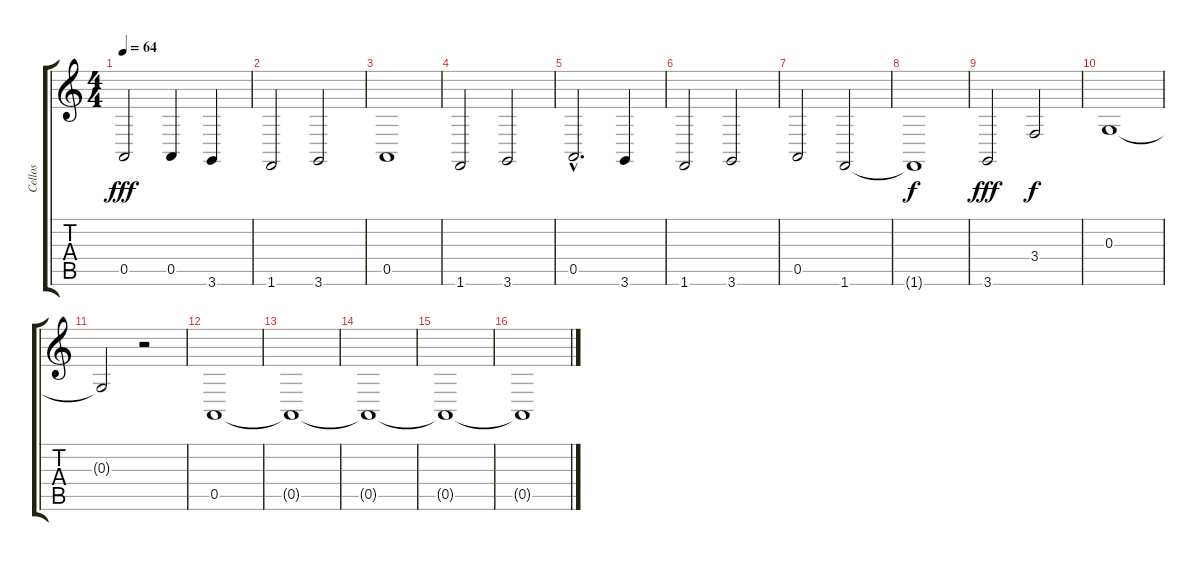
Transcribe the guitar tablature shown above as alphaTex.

\track ("Cellos              " "Cellos    ") {instrument cello}
\staff {score tabs}
\tuning (E4 B3 G3 D3 A2 E2) {hide}
\ts (4 4)
\tempo 64
\clef g2
\ks c
0.5.2{dy fff} 0.5.4 3.6.4 |
1.6.2 3.6.2 |
0.5.1 |
1.6.2 3.6.2 |
0.5{hac}.2{d} 3.6.4 |
1.6.2 3.6.2 |
0.5.2 1.6.2 |
1.6{t}.1{dy f} |
3.6.2{dy fff} 3.4.2{dy f} |
0.3.1 |
0.3{t}.2 r.2 |
0.5.1 |
0.5{t}.1 |
0.5{t}.1 |
0.5{t}.1 |
0.5{t}.1
